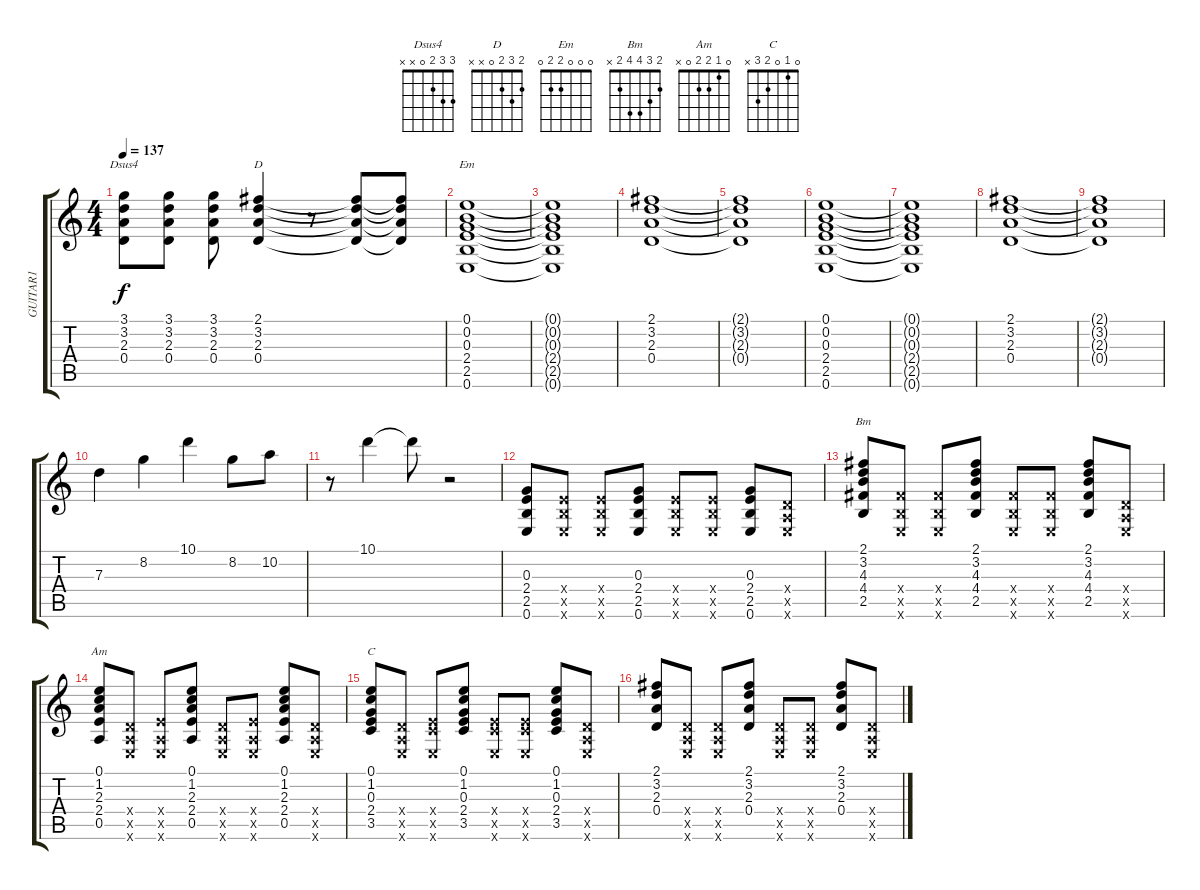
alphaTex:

\track ("GUITAR1" "GUITAR1") {instrument distortionguitar}
\staff {score tabs}
\tuning (E4 B3 G3 D3 A2 E2) {hide}
\chord ("Dsus4" 3 3 2 0 x x)
\chord ("D" 2 3 2 0 x x)
\chord ("Em" 0 0 0 2 2 0)
\chord ("Bm" 2 3 4 4 2 x)
\chord ("Am" 0 1 2 2 0 x)
\chord ("C" 0 1 0 2 3 x)
\ts (4 4)
\tempo 137
\clef g2
\ks c
(3.1 3.2 2.3 0.4).8{ch "Dsus4" dy f volume 9 balance 4} (3.1 3.2 2.3 0.4).8 (3.1 3.2 2.3 0.4).8 (2.1 3.2 2.3 0.4).4{ch "D"} r.8 (2.1{t} 3.2{t} 2.3{t} 0.4{t}).8 (2.1{t} 3.2{t} 2.3{t} 0.4{t}).8 |
(0.1 0.2 0.3 2.4 2.5 0.6).1{ch "Em"} |
(0.1{t} 0.2{t} 0.3{t} 2.4{t} 2.5{t} 0.6{t}).1 |
(2.1 3.2 2.3 0.4).1 |
(2.1{t} 3.2{t} 2.3{t} 0.4{t}).1 |
(0.1 0.2 0.3 2.4 2.5 0.6).1 |
(0.1{t} 0.2{t} 0.3{t} 2.4{t} 2.5{t} 0.6{t}).1 |
(2.1 3.2 2.3 0.4).1 |
(2.1{t} 3.2{t} 2.3{t} 0.4{t}).1 |
7.3.4{volume 15 balance 8} 8.2.4 10.1.4 8.2.8 10.2.8 |
r.8 10.1.4 10.1{t}.8 r.2 |
(0.3 2.4 2.5 0.6).8{volume 10 balance 4} (2.4{x} 2.5{x} 0.6{x}).8 (2.4{x} 2.5{x} 0.6{x}).8 (0.3 2.4 2.5 0.6).8 (2.4{x} 2.5{x} 0.6{x}).8 (2.4{x} 2.5{x} 0.6{x}).8 (0.3 2.4 2.5 0.6).8 (0.4{x} 0.5{x} 0.6{x}).8 |
(2.1 3.2 4.3 4.4 2.5).8{ch "Bm"} (4.4{x} 2.5{x} 0.6{x}).8 (4.4{x} 2.5{x} 0.6{x}).8 (2.1 3.2 4.3 4.4 2.5).8 (4.4{x} 2.5{x} 0.6{x}).8 (4.4{x} 2.5{x} 0.6{x}).8 (2.1 3.2 4.3 4.4 2.5).8 (0.4{x} 0.5{x} 0.6{x}).8 |
(0.1 1.2 2.3 2.4 0.5).8{ch "Am" volume 10 balance 5} (0.4{x} 0.5{x} 0.6{x}).8 (2.4{x} 0.5{x} 0.6{x}).8 (0.1 1.2 2.3 2.4 0.5).8 (0.4{x} 0.5{x} 0.6{x}).8 (2.4{x} 0.5{x} 0.6{x}).8 (0.1 1.2 2.3 2.4 0.5).8 (0.4{x} 0.5{x} 0.6{x}).8 |
(0.1 1.2 0.3 2.4 3.5).8{ch "C"} (0.4{x} 0.5{x} 0.6{x}).8 (2.4{x} 3.5{x} 0.6{x}).8 (0.1 1.2 0.3 2.4 3.5).8 (2.4{x} 3.5{x} 0.6{x}).8 (2.4{x} 3.5{x} 0.6{x}).8 (0.1 1.2 0.3 2.4 3.5).8 (0.4{x} 0.5{x} 0.6{x}).8 |
(2.1 3.2 2.3 0.4).8 (0.4{x} 0.5{x} 0.6{x}).8 (0.4{x} 0.5{x} 0.6{x}).8 (2.1 3.2 2.3 0.4).8 (0.4{x} 0.5{x} 0.6{x}).8 (0.4{x} 0.5{x} 0.6{x}).8 (2.1 3.2 2.3 0.4).8 (0.4{x} 0.5{x} 0.6{x}).8
